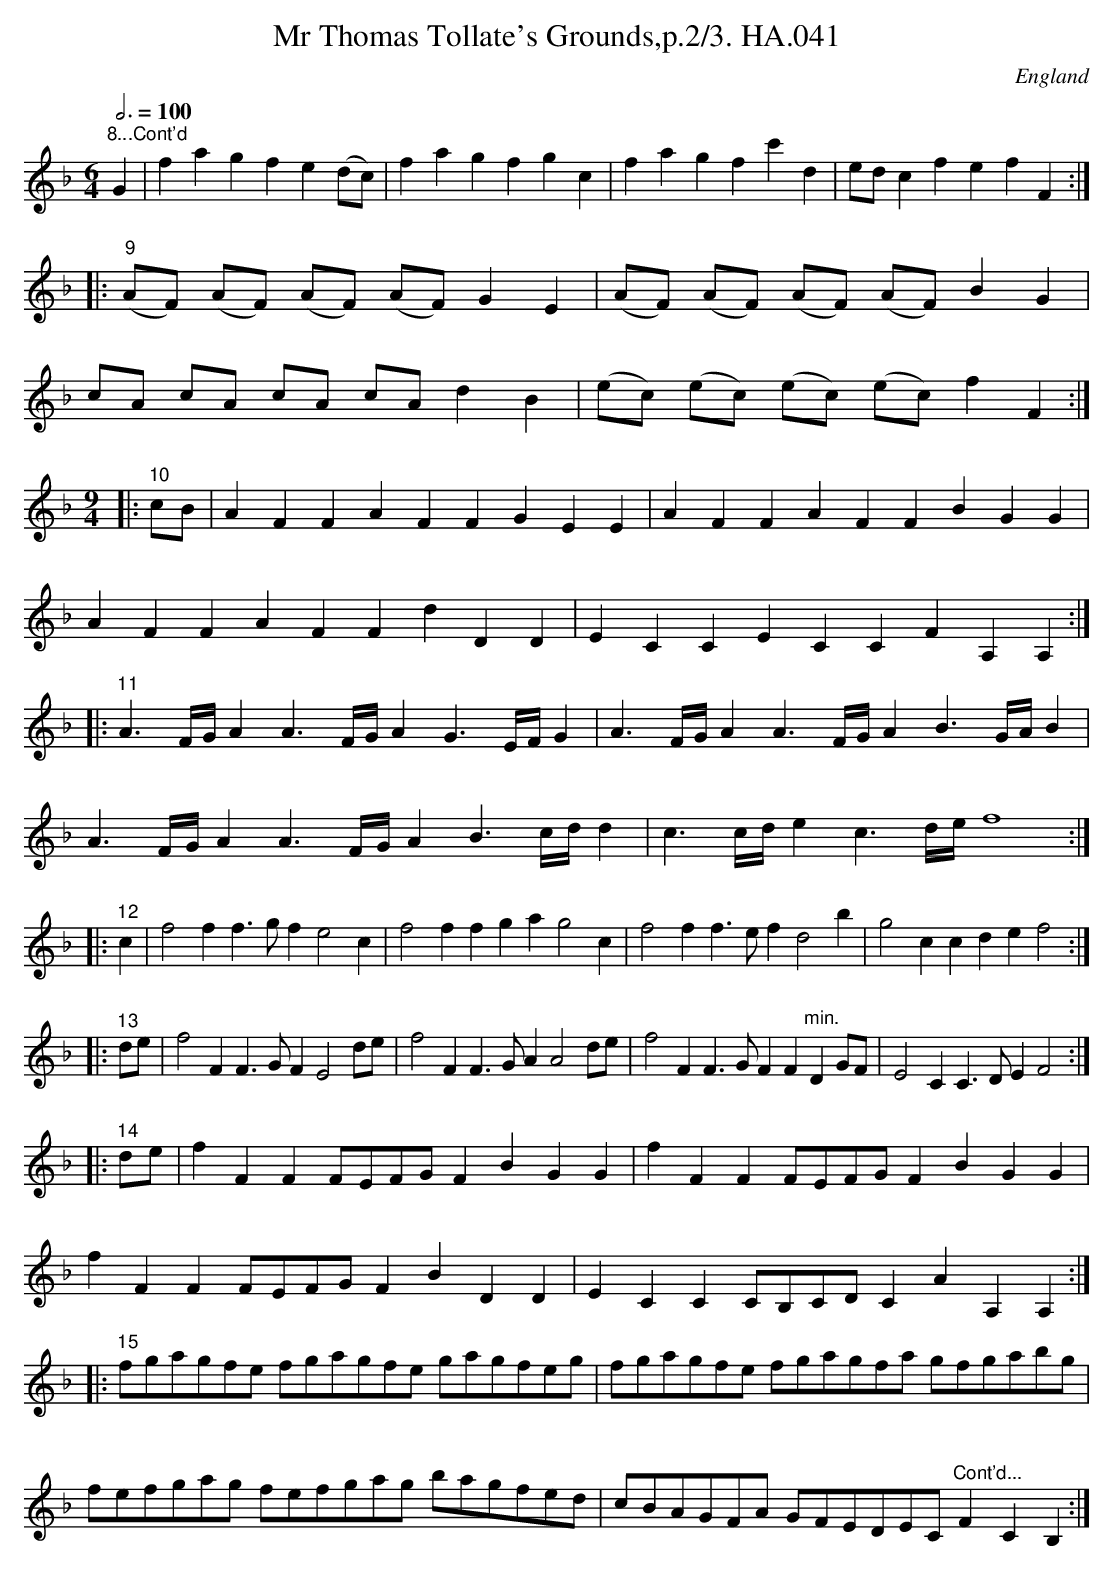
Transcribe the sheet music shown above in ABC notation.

X:1
T:Mr Thomas Tollate's Grounds,p.2/3. HA.041
M:6/4
L:1/4
Q:3/4=100
O:England
K:F major
"^8...Cont'd"G|fag fe(d/c/)|fag fgc|fag fc'd|e/d/cf efF:|!
|:"9"(A/F/) (A/F/) (A/F/) (A/F/) GE|(A/F/) (A/F/) (A/F/) (A/F/) BG|!
c/A/ c/A/ c/A/ c/A/ dB|(e/c/) (e/c/) (e/c/) (e/c/) fF:|!
M:9/4
|:"^10"c/B/|AFF AFF GEE|AFF AFF BGG|!
AFF AFF dDD|ECC ECC FA,A,:|!
|:"^11"A3/2F/4G/4A A3/2F/4G/4A G3/2E/4F/4G|\
A3/2F/4G/4A A3/2F/4G/4A B3/2G/4A/4B|!
A3/2F/4G/4A A3/2F/4G/4A B3/2c/4d/4d|c3/2c/4d/4e c3/2d/4e/4f4:|!
|:"^12"c|f2f f>gf e2c|f2f fga g2c|f2f f>ef d2b|g2c cde f2:|!
|:"^13"d/e/|f2F F>GF E2d/e/|f2F F>GA A2d/e/|\
f2F F>GF F"^min."D G/F/|E2C C>DE F2:|!
|:"^14"d/e/|fFF F/E/F/G/F BGG|fFF F/E/F/G/F BGG|!
fFF F/E/F/G/F BDD|ECC C/B,/C/D/C AA,A,:|!
|:"^15"f/g/a/g/f/e/ f/g/a/g/f/e/ g/a/g/f/e/g/|\
f/g/a/g/f/e/ f/g/a/g/f/a/ g/f/g/a/b/g/|!
f/e/f/g/a/g/ f/e/f/g/a/g/ b/a/g/f/e/d/|\
c/B/A/G/F/A/ G/F/E/D/E/C/"^Cont'd..." FCB,:|
